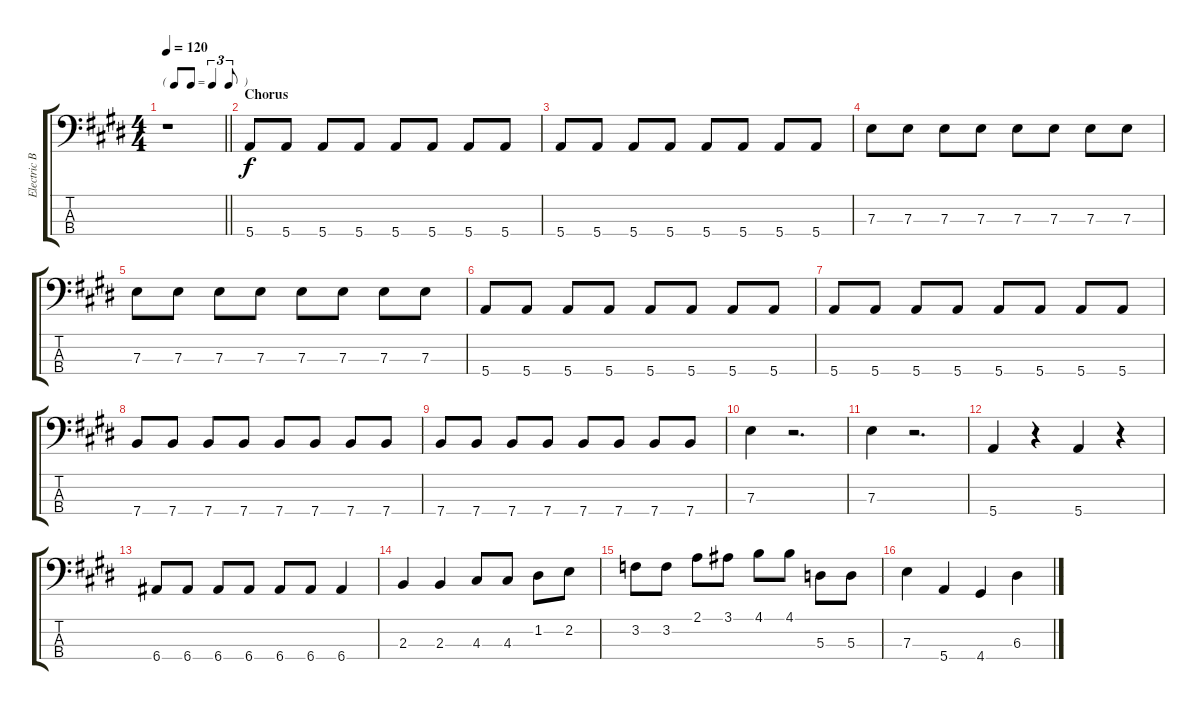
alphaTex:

\track ("Electric Bass" "Electric B") {instrument electricbassfinger}
\staff {score tabs}
\tuning (G2 D2 A1 E1) {hide}
\ts (4 4)
\tf triplet8th
\tempo 120
\clef f4
\barLineRight lightlight
\ks e
r.1{dy f instrument electricbassfinger} |
\section ("" "Chorus")
5.4.8 5.4.8 5.4.8 5.4.8 5.4.8 5.4.8 5.4.8 5.4.8 |
5.4.8 5.4.8 5.4.8 5.4.8 5.4.8 5.4.8 5.4.8 5.4.8 |
7.3.8 7.3.8 7.3.8 7.3.8 7.3.8 7.3.8 7.3.8 7.3.8 |
7.3.8 7.3.8 7.3.8 7.3.8 7.3.8 7.3.8 7.3.8 7.3.8 |
5.4.8 5.4.8 5.4.8 5.4.8 5.4.8 5.4.8 5.4.8 5.4.8 |
5.4.8 5.4.8 5.4.8 5.4.8 5.4.8 5.4.8 5.4.8 5.4.8 |
7.4.8 7.4.8 7.4.8 7.4.8 7.4.8 7.4.8 7.4.8 7.4.8 |
7.4.8 7.4.8 7.4.8 7.4.8 7.4.8 7.4.8 7.4.8 7.4.8 |
7.3.4 r.2{d} |
7.3.4 r.2{d} |
5.4.4 r.4 5.4.4 r.4 |
6.4.8 6.4.8 6.4.8 6.4.8 6.4.8 6.4.8 6.4.4 |
2.3.4 2.3.4 4.3.8 4.3.8 1.2.8 2.2.8 |
3.2.8 3.2.8 2.1.8 3.1.8 4.1.8 4.1.8 5.3.8 5.3.8 |
7.3.4 5.4.4 4.4.4 6.3.4
